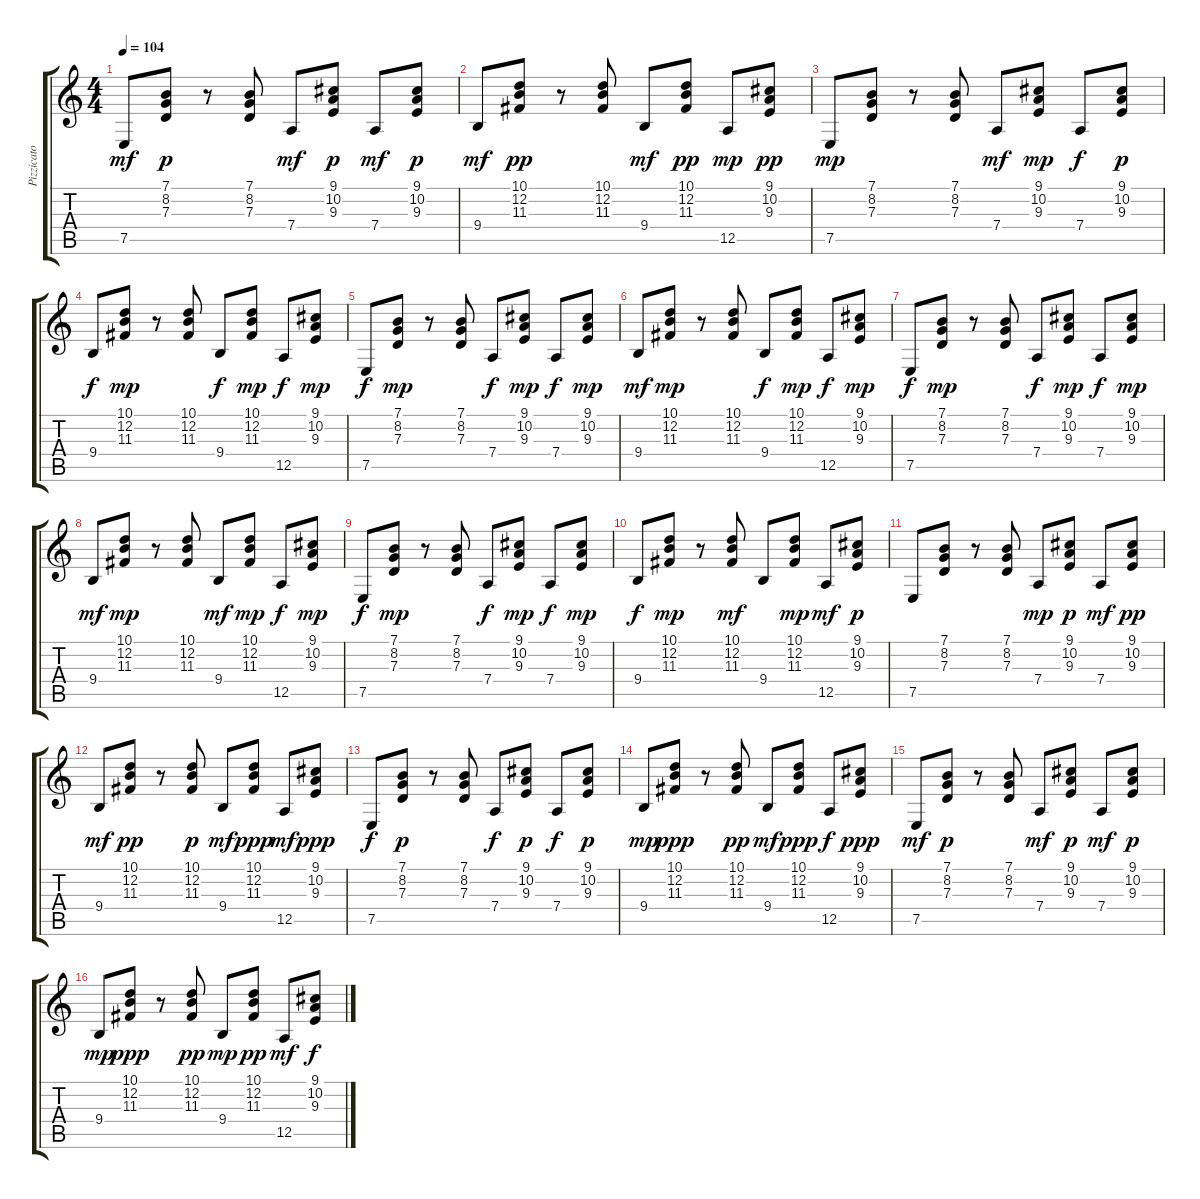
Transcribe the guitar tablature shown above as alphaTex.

\track ("Pizzicato Strings" "Pizzicato ") {instrument pizzicatostrings}
\staff {score tabs}
\tuning (E4 B3 G3 D3 A2 E2) {hide}
\ts (4 4)
\tempo 104
\clef g2
\ks c
7.5.8{dy mf} (7.1 8.2 7.3).8{dy p} r.8 (7.1 8.2 7.3).8 7.4.8{dy mf} (9.1 10.2 9.3).8{dy p} 7.4.8{dy mf} (9.1 10.2 9.3).8{dy p} |
9.4.8{dy mf} (10.1 12.2 11.3).8{dy pp} r.8 (10.1 12.2 11.3).8 9.4.8{dy mf} (10.1 12.2 11.3).8{dy pp} 12.5.8{dy mp} (9.1 10.2 9.3).8{dy pp} |
7.5.8{dy mp} (7.1 8.2 7.3).8 r.8 (7.1 8.2 7.3).8 7.4.8{dy mf} (9.1 10.2 9.3).8{dy mp} 7.4.8{dy f} (9.1 10.2 9.3).8{dy p} |
9.4.8{dy f} (10.1 12.2 11.3).8{dy mp} r.8 (10.1 12.2 11.3).8 9.4.8{dy f} (10.1 12.2 11.3).8{dy mp} 12.5.8{dy f} (9.1 10.2 9.3).8{dy mp} |
7.5.8{dy f} (7.1 8.2 7.3).8{dy mp} r.8 (7.1 8.2 7.3).8 7.4.8{dy f} (9.1 10.2 9.3).8{dy mp} 7.4.8{dy f} (9.1 10.2 9.3).8{dy mp} |
9.4.8{dy mf} (10.1 12.2 11.3).8{dy mp} r.8 (10.1 12.2 11.3).8 9.4.8{dy f} (10.1 12.2 11.3).8{dy mp} 12.5.8{dy f} (9.1 10.2 9.3).8{dy mp} |
7.5.8{dy f} (7.1 8.2 7.3).8{dy mp} r.8 (7.1 8.2 7.3).8 7.4.8{dy f} (9.1 10.2 9.3).8{dy mp} 7.4.8{dy f} (9.1 10.2 9.3).8{dy mp} |
9.4.8{dy mf} (10.1 12.2 11.3).8{dy mp} r.8 (10.1 12.2 11.3).8 9.4.8{dy mf} (10.1 12.2 11.3).8{dy mp} 12.5.8{dy f} (9.1 10.2 9.3).8{dy mp} |
7.5.8{dy f} (7.1 8.2 7.3).8{dy mp} r.8 (7.1 8.2 7.3).8 7.4.8{dy f} (9.1 10.2 9.3).8{dy mp} 7.4.8{dy f} (9.1 10.2 9.3).8{dy mp} |
9.4.8{dy f} (10.1 12.2 11.3).8{dy mp} r.8 (10.1 12.2 11.3).8{dy mf} 9.4.8 (10.1 12.2 11.3).8{dy mp} 12.5.8{dy mf} (9.1 10.2 9.3).8{dy p} |
7.5.8 (7.1 8.2 7.3).8 r.8 (7.1 8.2 7.3).8 7.4.8{dy mp} (9.1 10.2 9.3).8{dy p} 7.4.8{dy mf} (9.1 10.2 9.3).8{dy pp} |
9.4.8{dy mf} (10.1 12.2 11.3).8{dy pp} r.8 (10.1 12.2 11.3).8{dy p} 9.4.8{dy mf} (10.1 12.2 11.3).8{dy ppp} 12.5.8{dy mf} (9.1 10.2 9.3).8{dy ppp} |
7.5.8{dy f} (7.1 8.2 7.3).8{dy p} r.8 (7.1 8.2 7.3).8 7.4.8{dy f} (9.1 10.2 9.3).8{dy p} 7.4.8{dy f} (9.1 10.2 9.3).8{dy p} |
9.4.8{dy mp} (10.1 12.2 11.3).8{dy ppp} r.8 (10.1 12.2 11.3).8{dy pp} 9.4.8{dy mf} (10.1 12.2 11.3).8{dy ppp} 12.5.8{dy f} (9.1 10.2 9.3).8{dy ppp} |
7.5.8{dy mf} (7.1 8.2 7.3).8{dy p} r.8 (7.1 8.2 7.3).8 7.4.8{dy mf} (9.1 10.2 9.3).8{dy p} 7.4.8{dy mf} (9.1 10.2 9.3).8{dy p} |
9.4.8{dy mp} (10.1 12.2 11.3).8{dy ppp} r.8 (10.1 12.2 11.3).8{dy pp} 9.4.8{dy mp} (10.1 12.2 11.3).8{dy pp} 12.5.8{dy mf} (9.1 10.2 9.3).8{dy f}
